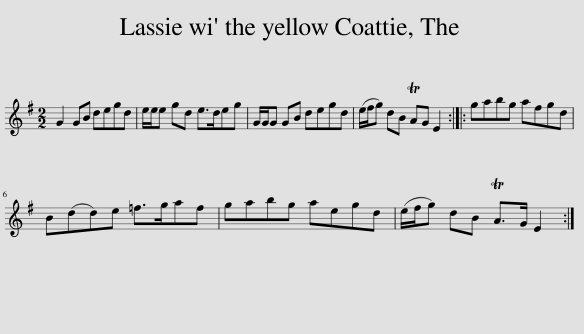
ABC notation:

X:1
L:1/8
M:2/2
I:linebreak $
K:G
V:1 treble
V:1
 G2 GB degd | e/e/e gd e>deg | G/G/G GB degd | (e/f/g) dB TAG E2 :: gabg afgd |$ %5
 B(dd)e =f>gaf | gabg aegd | (e/f/g) dB TA>G E2 :| %8
